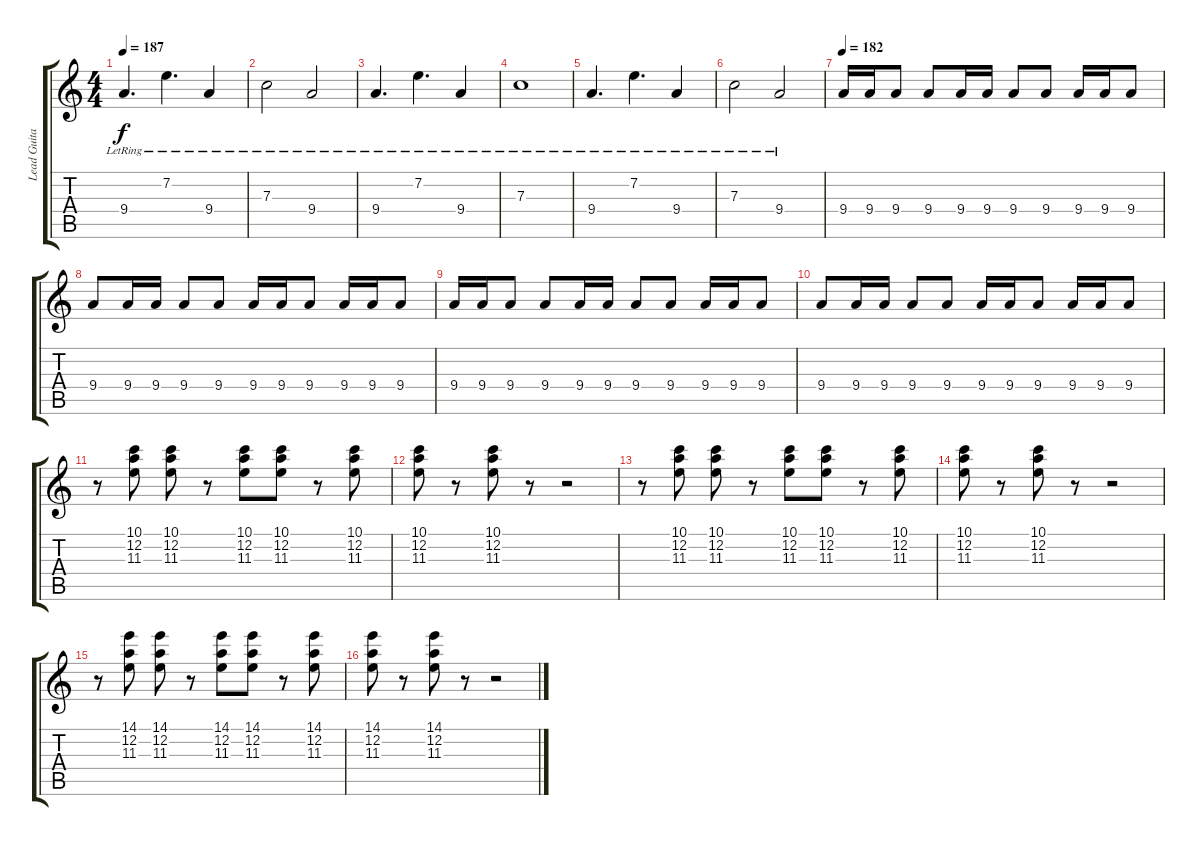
\track ("Lead Guitar 1" "Lead Guita") {instrument distortionguitar}
\staff {score tabs}
\tuning (D4 A3 F3 C3 G2 C2) {hide}
\ts (4 4)
\tempo 187
\clef g2
\ks c
9.4{lr}.4{d dy f} 7.2{lr}.4{d} 9.4{lr}.4 |
7.3{lr}.2 9.4{lr}.2 |
9.4{lr}.4{d} 7.2{lr}.4{d} 9.4{lr}.4 |
7.3{lr}.1 |
9.4{lr}.4{d} 7.2{lr}.4{d} 9.4{lr}.4 |
7.3{lr}.2 9.4{lr}.2 |
\tempo 182
9.4.16{instrument overdrivenguitar} 9.4.16 9.4.8 9.4.8 9.4.16 9.4.16 9.4.8 9.4.8 9.4.16 9.4.16 9.4.8 |
9.4.8 9.4.16 9.4.16 9.4.8 9.4.8 9.4.16 9.4.16 9.4.8 9.4.16 9.4.16 9.4.8 |
9.4.16 9.4.16 9.4.8 9.4.8 9.4.16 9.4.16 9.4.8 9.4.8 9.4.16 9.4.16 9.4.8 |
9.4.8 9.4.16 9.4.16 9.4.8 9.4.8 9.4.16 9.4.16 9.4.8 9.4.16 9.4.16 9.4.8 |
r.8 (10.1 12.2 11.3).8 (10.1 12.2 11.3).8 r.8 (10.1 12.2 11.3).8 (10.1 12.2 11.3).8 r.8 (10.1 12.2 11.3).8 |
(10.1 12.2 11.3).8 r.8 (10.1 12.2 11.3).8 r.8 r.2 |
r.8 (10.1 12.2 11.3).8 (10.1 12.2 11.3).8 r.8 (10.1 12.2 11.3).8 (10.1 12.2 11.3).8 r.8 (10.1 12.2 11.3).8 |
(10.1 12.2 11.3).8 r.8 (10.1 12.2 11.3).8 r.8 r.2 |
r.8 (14.1 12.2 11.3).8 (14.1 12.2 11.3).8 r.8 (14.1 12.2 11.3).8 (14.1 12.2 11.3).8 r.8 (14.1 12.2 11.3).8 |
(14.1 12.2 11.3).8 r.8 (14.1 12.2 11.3).8 r.8 r.2
